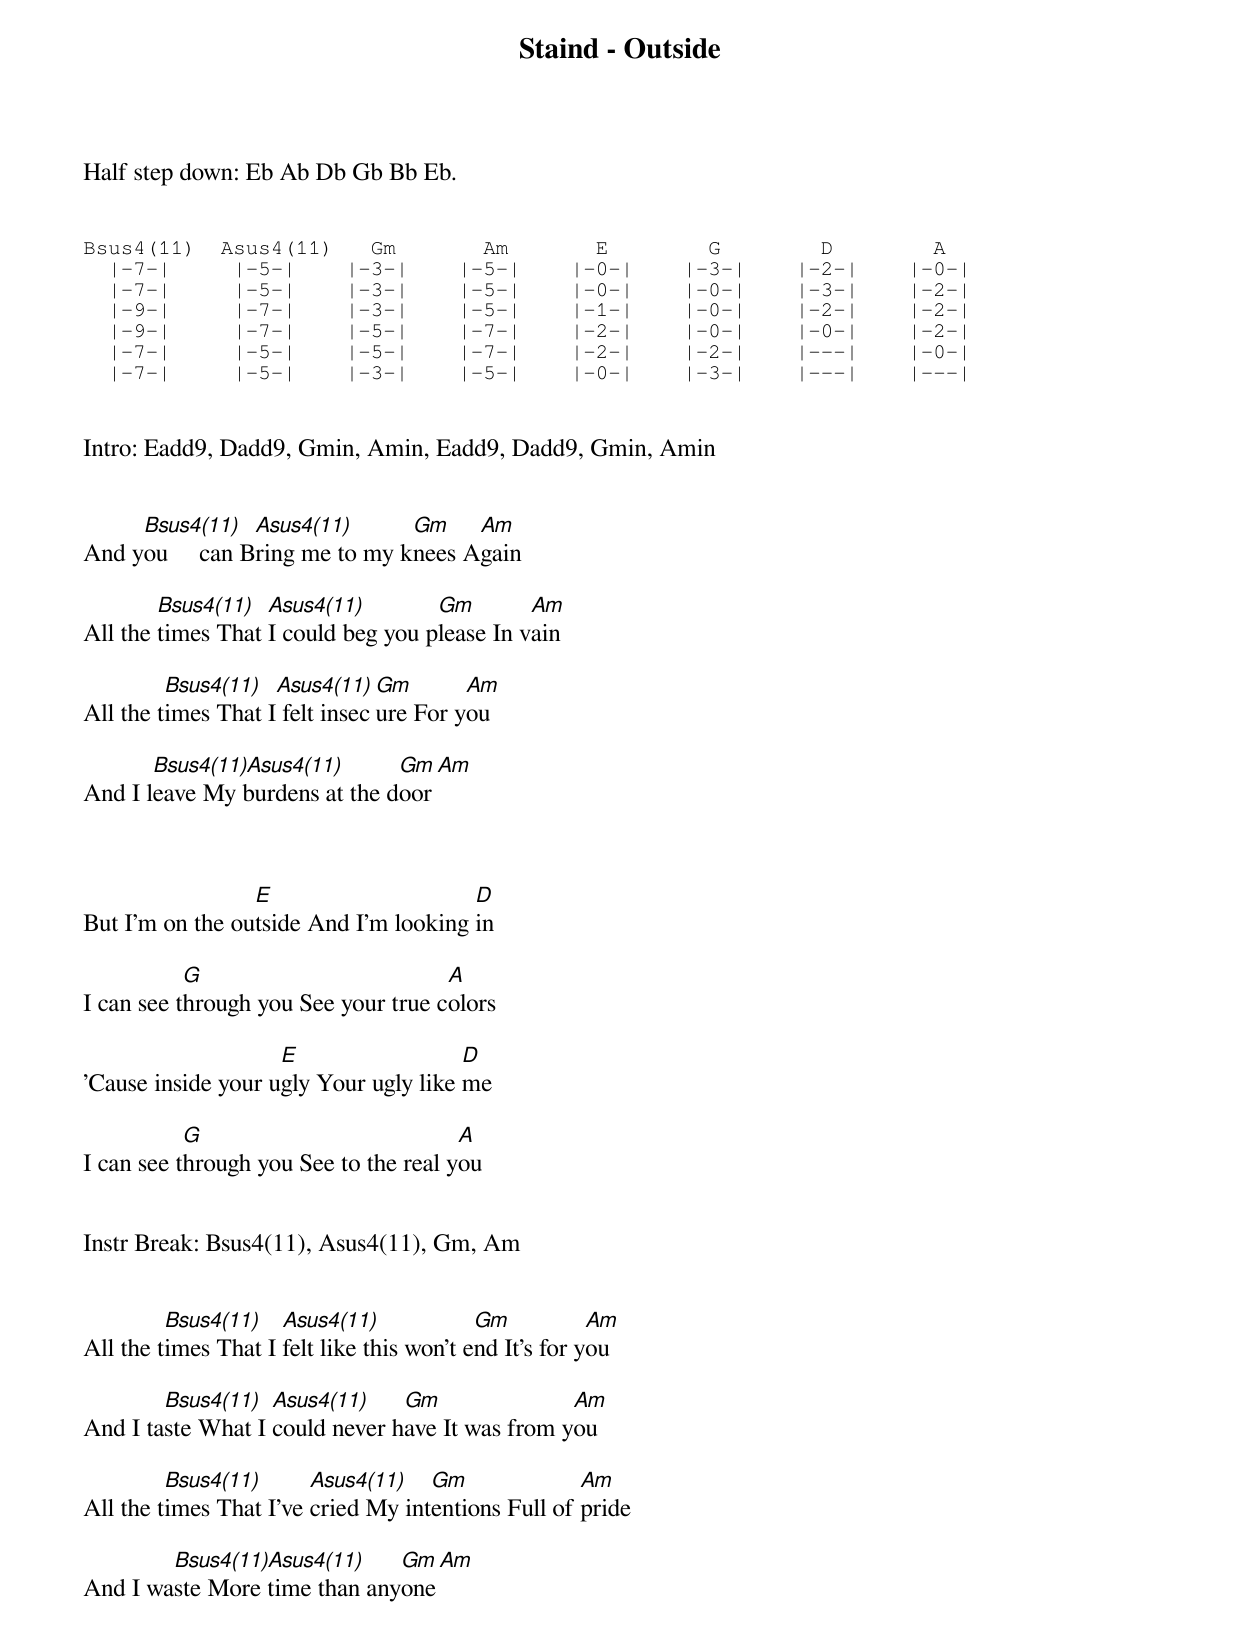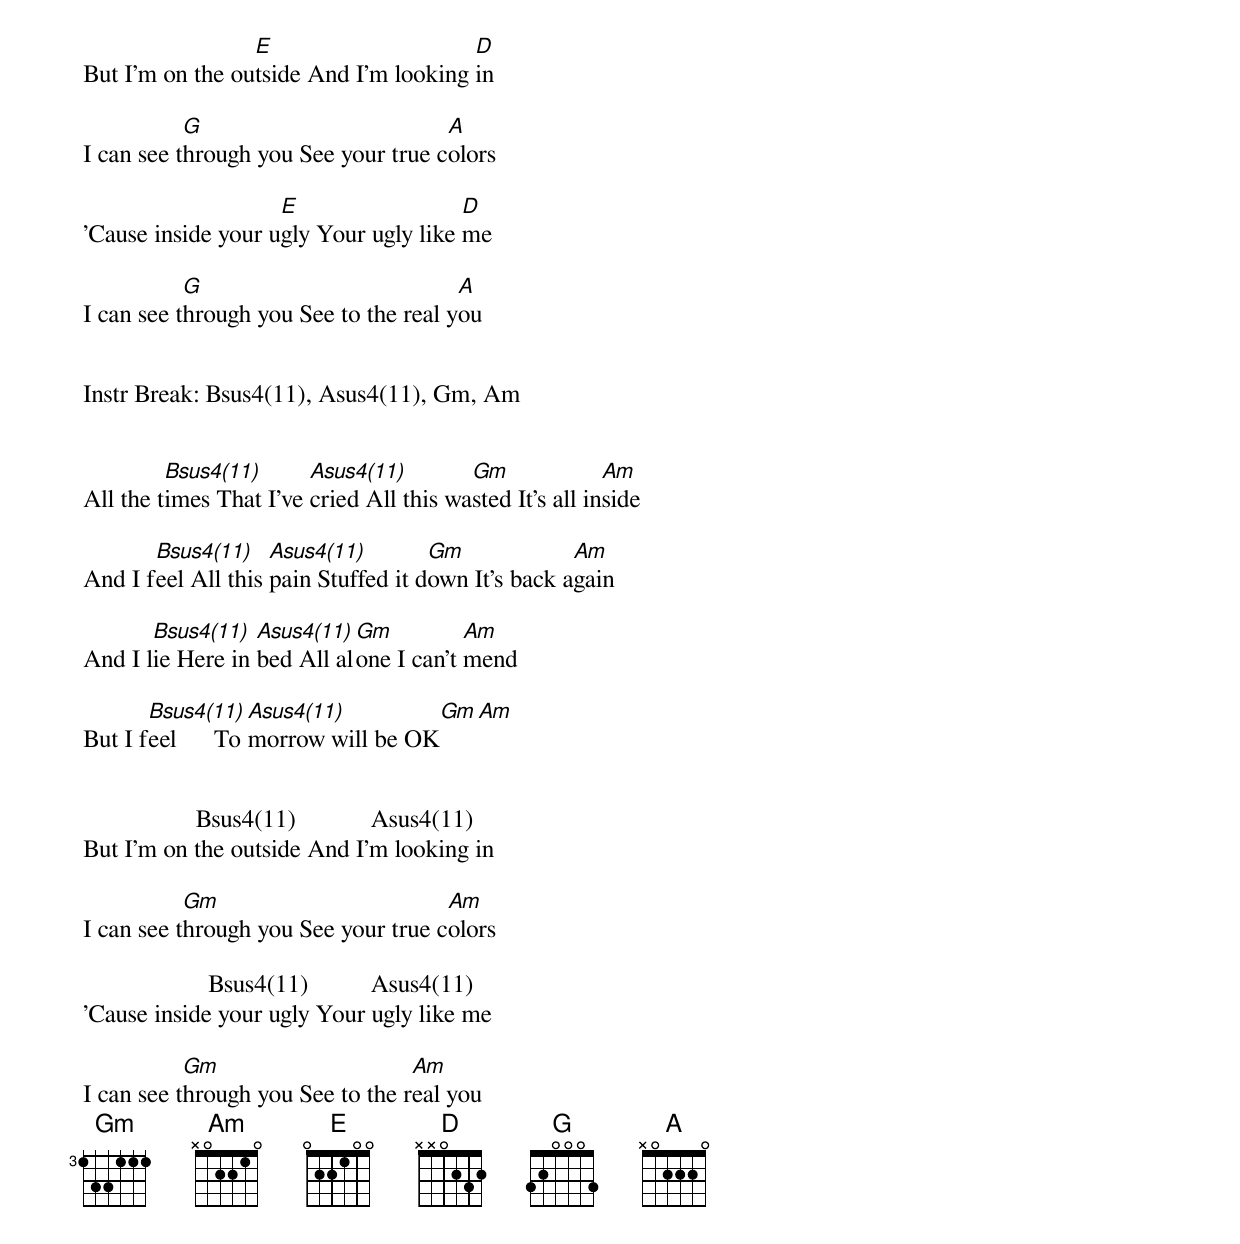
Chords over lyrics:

Staind - Outside

Half step down: Eb Ab Db Gb Bb Eb.


Bsus4(11)  Asus4(11)   Gm       Am       E        G        D        A
  |-7-|     |-5-|    |-3-|    |-5-|    |-0-|    |-3-|    |-2-|    |-0-|
  |-7-|     |-5-|    |-3-|    |-5-|    |-0-|    |-0-|    |-3-|    |-2-|
  |-9-|     |-7-|    |-3-|    |-5-|    |-1-|    |-0-|    |-2-|    |-2-|
  |-9-|     |-7-|    |-5-|    |-7-|    |-2-|    |-0-|    |-0-|    |-2-|
  |-7-|     |-5-|    |-5-|    |-7-|    |-2-|    |-2-|    |---|    |-0-|
  |-7-|     |-5-|    |-3-|    |-5-|    |-0-|    |-3-|    |---|    |---|


Intro: Eadd9, Dadd9, Gmin, Amin, Eadd9, Dadd9, Gmin, Amin


     Bsus4(11)   Asus4(11)      Gm    Am
And you     can Bring me to my knees Again

        Bsus4(11)  Asus4(11)        Gm        Am
All the times That I could beg you please In vain

         Bsus4(11)  Asus4(11)  Gm       Am
All the times That I felt insecure For you

       Bsus4(11)Asus4(11)      Gm   Am
And I leave My burdens at the door



                 E                     D
But I'm on the outside And I'm looking in

           G                         A
I can see through you See your true colors

                    E                  D
'Cause inside your ugly Your ugly like me

           G                           A
I can see through you See to the real you


Instr Break: Bsus4(11), Asus4(11), Gm, Am


         Bsus4(11)   Asus4(11)             Gm           Am
All the times That I felt like this won't end It's for you

        Bsus4(11)  Asus4(11)    Gm               Am
And I taste What I could never have It was from you

         Bsus4(11)      Asus4(11)   Gm              Am
All the times That I've cried My intentions Full of pride

        Bsus4(11)Asus4(11)    Gm   Am
And I waste More time than anyone


                 E                     D
But I'm on the outside And I'm looking in

           G                         A
I can see through you See your true colors

                    E                  D
'Cause inside your ugly Your ugly like me

           G                           A
I can see through you See to the real you


Instr Break: Bsus4(11), Asus4(11), Gm, Am


         Bsus4(11)      Asus4(11)        Gm              Am
All the times That I've cried All this wasted It's all inside

       Bsus4(11)    Asus4(11)        Gm             Am
And I feel All this pain Stuffed it down It's back again

       Bsus4(11)  Asus4(11) Gm          Am
And I lie Here in bed All alone I can't mend

       Bsus4(11)  Asus4(11)        Gm   Am
But I feel      Tomorrow will be OK


                  Bsus4(11)            Asus4(11)
But I'm on the outside And I'm looking in

           Gm                        Am
I can see through you See your true colors

                    Bsus4(11)          Asus4(11)
'Cause inside your ugly Your ugly like me

           Gm                     Am
I can see through you See to the real you
